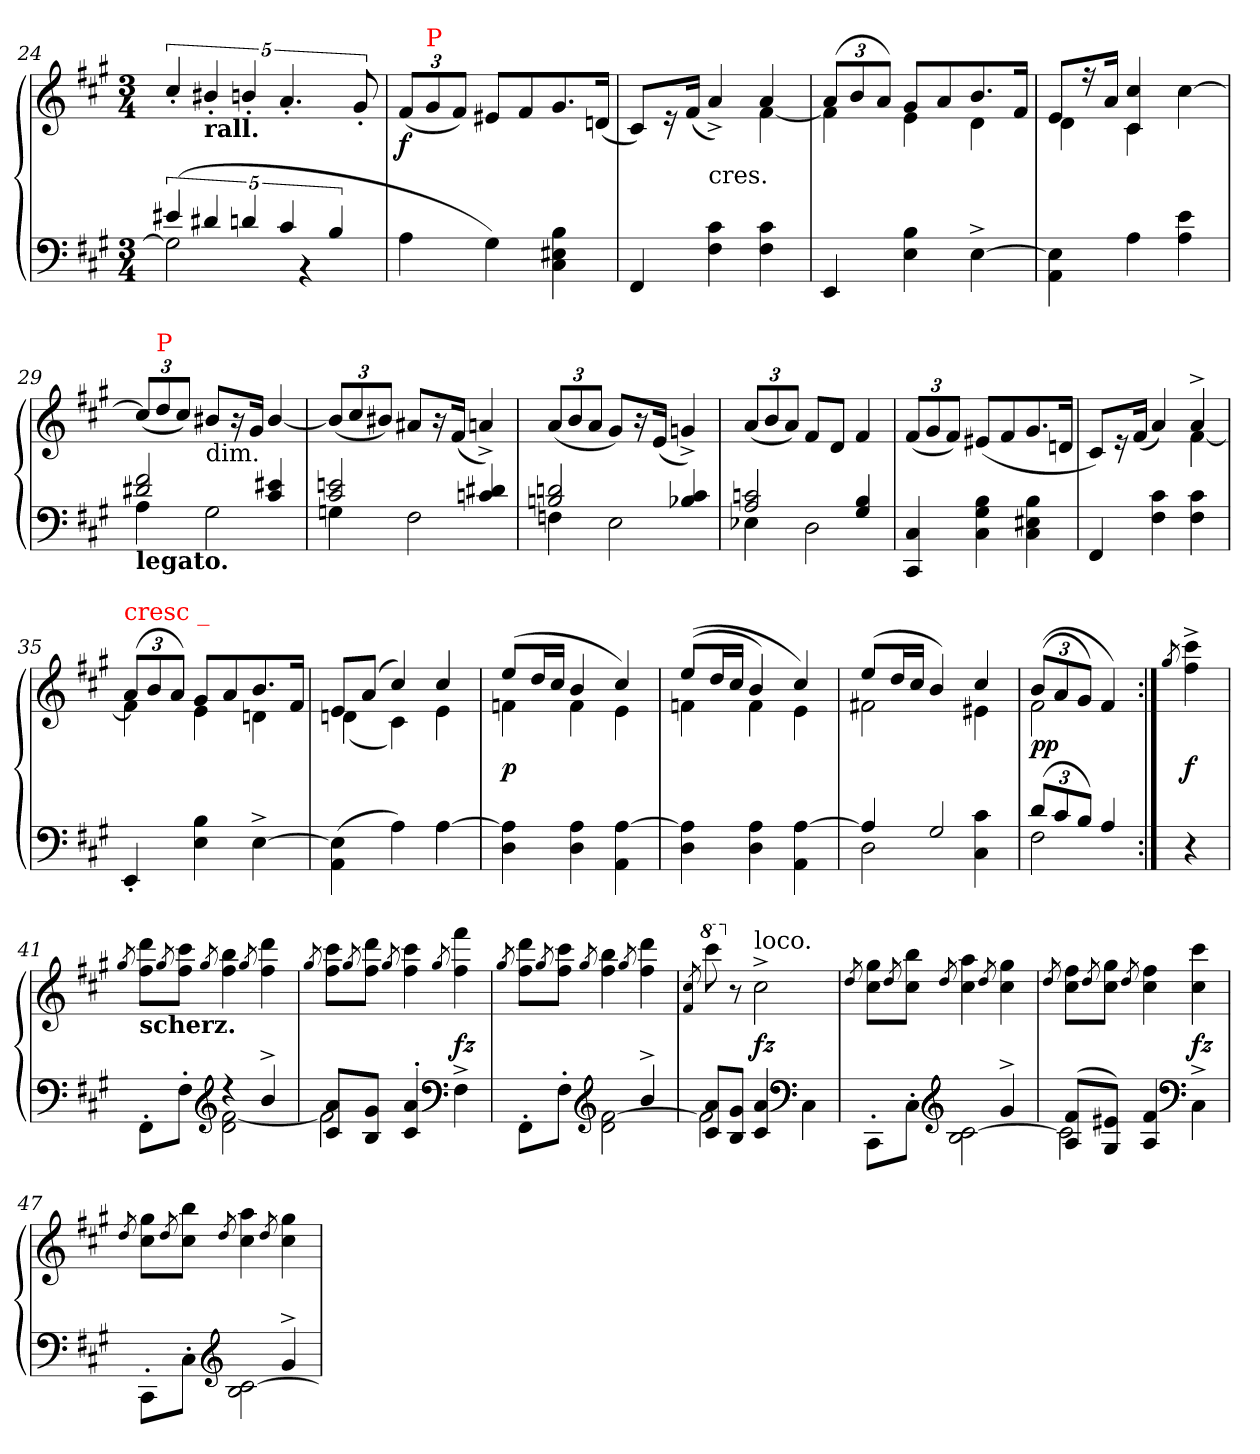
**kern	**kern	**dynam
*part1	*part1	*part1
*staff2	*staff1	*staff1/2
*clefF4	*clefG2	*
*k[f#c#g#]	*k[f#c#g#]	*
*f#:	*f#:	*
*M3/4	*M3/4	*
=24	=24	=24
*^	*	*
(>20%3e#X	2G#]	20%3cc#'/	.
!	!	!LO:TX:b:B:t=rall.	!
20%3d#	.	20%3b#X'/	.
20%3dn	.	20%3bn'/	.
20%3c#	.	20%3.a'	.
.	4r	.	.
20%3B	.	.	.
.	.	40%3g#'	.
*v	*v	*	*
=25	=25	=25
*	*Xbrackettup	*
4A	(12f#L	f
!	!LO:TX:a:color=red:t=P	!
.	12g#	.
.	12f#J)	.
4G#)	8e#XL	.
.	8f#	.
4B 4E#X 4C#	8.g#	.
.	(<16dnJk	.
=26	=26	=26
*	*^	*
4FF#	8c#L)	2ryy	.
.	16r	.	.
.	(<16f#Jk	.	.
!	!LO:TX:c:t=cres.	!	!
4c# 4F#	4a^>)	.	.
4c# 4F#	4a	[4f#	.
=27	=27	=27	=27
4EE	(>12aL	4f#]	.
.	12b	.	.
.	12aJ)	.	.
4B 4E	8g#L	4e	.
.	8a	.	.
[4E^	8.b	4d	.
.	16f#Jk	.	.
=28	=28	=28	=28
4E]\ 4AA\	8eL	4d	.
.	16r	.	.
.	16aJk	.	.
4A	4cc# 4c#	4c#	.
4e\ 4A\	[4cc#	4ryy	.
=29	=29	=29	=29
*^	*	*	*
!LO:TX:b:B:t=legato.	!	!	!	!
*	*	*v	*v	*
2f# 2d#X	4A	(12cc#/L]	.
!	!	!LO:TX:a:color=red:t=P	!
.	.	12dd	.
.	.	12cc#J)	.
!	!	!LO:TX:b:t=dim.	!
.	2G#	8b#XL	.
.	.	16r	.
.	.	16g#Jk	.
4e#X 4c#	.	[4b#/	.
=30	=30	=30	=30
2en 2c#	4Gn	(<12b#/L]	.
.	.	12cc#	.
.	.	12b#J)	.
.	2F#	8a#XL	.
.	.	16r	.
.	.	(<16f#Jk	.
4d#X 4cn	.	4an^>)	.
=31	=31	=31	=31
2dn 2Bn	4Fn	(<12aL	.
.	.	12b	.
.	.	12aJ	.
.	2E	8g#L)	.
.	.	16r	.
.	.	(<16eJk	.
4c# 4B-X	.	4gn^>)	.
=32	=32	=32	=32
2cn 2A	4E-X	(<12aL	.
.	.	12b	.
.	.	12aJ)	.
.	2D	8f#L	.
.	.	8dJ	.
4B 4G#	.	4f#	.
*v	*v	*	*
=33	=33	=33
4C# 4CC#	(<12f#L	.
.	12g#	.
.	12f#J)	.
4B 4G# 4C#	(<8e#XL	.
.	8f#	.
4B 4E#X 4C#	8.g#	.
.	16dnJk	.
=34	=34	=34
*	*^	*
4FF#	8c#L)	2ryy	.
.	16r	.	.
.	(<16f#Jk	.	.
4c# 4F#	4a)	.	.
4c# 4F#	4a^	[4f#	.
=35	=35	=35	=35
!	!LO:TX:a:color=red:t=cresc _	!	!
4EE'	(>12aL	4f#]	.
.	12b	.	.
.	12aJ)	.	.
4B 4E	8g#L	4e	.
.	8a	.	.
[4E^	8.b	4dn	.
.	16f#Jk	.	.
=36	=36	=36	=36
(>4E]\ 4AA\	8eL	(<4dn	.
.	(>8aJ	.	.
4A)	4cc#)	4c#)	.
[4A	4cc#	4e	.
=37	=37	=37	=37
4A] 4D	(>8eeL	4fn	p
.	16ddL	.	.
.	16cc#JJ	.	.
4A 4D	4b	4f	.
[4A 4AA	4cc#)	4e	.
=38	=38	=38	=38
4A] 4D	(<(8eeL	4fn	.
.	16ddL	.	.
.	16cc#JJ	.	.
4A 4D	4b)	4f	.
[4A 4AA	4cc#)	4e	.
=39	=39	=39	=39
*^	*	*	*
4A]	2D	(<8eeL	2f#X	.
.	.	16ddL	.	.
.	.	16cc#JJ	.	.
2G#	.	4b)	.	.
.	4c# 4C#	4cc#	4e#X	.
=40	=40	=40	=40	=40
*Xbrackettup	*	*	*	*
(<12dL	2F#	(>(<12bL	2f#	pp
12c#	.	12a	.	.
12BJ)	.	12g#J)	.	.
4A	.	4f#)	.	.
*v	*v	*	*	*
*	*v	*v	*
=:|!	=:|!	=:|!
.	8qgg#/	.
4r	4ccc#^< 4ff#^<	f
=41	=41	=41
.	8qgg#/	.
*^	*	*
!	!	!LO:TX:b:B:t=scherz.	!
8FF#'>\L	4ryy	8ddd 8ff#L	.
.	.	8qgg#/	.
8F#'>J	.	8ccc# 8ff#J	.
*clefG2	*	*	*
.	.	8qgg#/	.
4rdd	[2f# 2d	4bb 4ff#	.
.	.	8qgg#/	.
4b^	.	4ddd 4ff#	.
=42	=42	=42	=42
.	.	8qgg#/	.
8a 8c#L	2f#]	8ccc# 8ff#L	.
.	.	8qgg#/	.
8g# 8BJ	.	8ddd 8ff#J	.
.	.	8qgg#/	.
4a'< 4c#'<	.	4ccc# 4ff#	.
*clefF4	*	*	*
.	.	8qgg#/	.
4F#^	4ryy	4fff# 4ff#	fz
=43	=43	=43	=43
.	.	8qgg#/	.
8FF#'\L	4ryy	8ddd 8ff#L	.
.	.	8qgg#/	.
8F#'J	.	8ccc# 8ff#J	.
*clefG2	*	*	*
.	.	8qgg#/	.
4ryy	[2f# 2d	4bb 4ff#	.
.	.	8qgg#/	.
4b^	.	4ddd 4ff#	.
=44	=44	=44	=44
.	.	8qf#/ 8qcc#/	.
*	*	*8va	*
8a 8c#L	2f#]	8cccc#	.
*	*	*X8va	*
8g# 8BJ	.	8r	.
!	!	!LO:TX:a:t=loco.	!
4a 4c#	.	2cc#^	fz
*clefF4	*	*	*
4C#\	4ryy	.	.
=45	=45	=45	=45
.	.	8qdd/	.
8CC#'\L	4ryy	8gg# 8cc#L	.
.	.	8qdd/	.
8C#'J	.	8bb 8cc#J	.
*clefG2	*	*	*
.	.	8qdd/	.
4ryy	[2c# 2B	4aa 4cc#	.
.	.	8qdd/	.
4g#^	.	4gg# 4cc#	.
=46	=46	=46	=46
.	.	8qdd/	.
(<8f# 8AL	2c#]	8ff# 8cc#L	.
.	.	8qdd/	.
8e#X 8G#J)	.	8gg# 8cc#J	.
.	.	8qdd/	.
4f# 4A	.	4ff# 4cc#	.
*clefF4	*	*	*
4C#^\	4ryy	4ccc# 4cc#	fz
=47	=47	=47	=47
.	.	8qdd/	.
8CC#'\L	4ryy	8gg# 8cc#L	.
.	.	8qdd/	.
8C#'J	.	8bb 8cc#J	.
*clefG2	*	*	*
.	.	8qdd/	.
4ryy	[2c# 2B	4aa 4cc#	.
.	.	8qdd/	.
4g#^	.	4gg# 4cc#	.
*v	*v	*	*
=	=	=
*-	*-	*-
